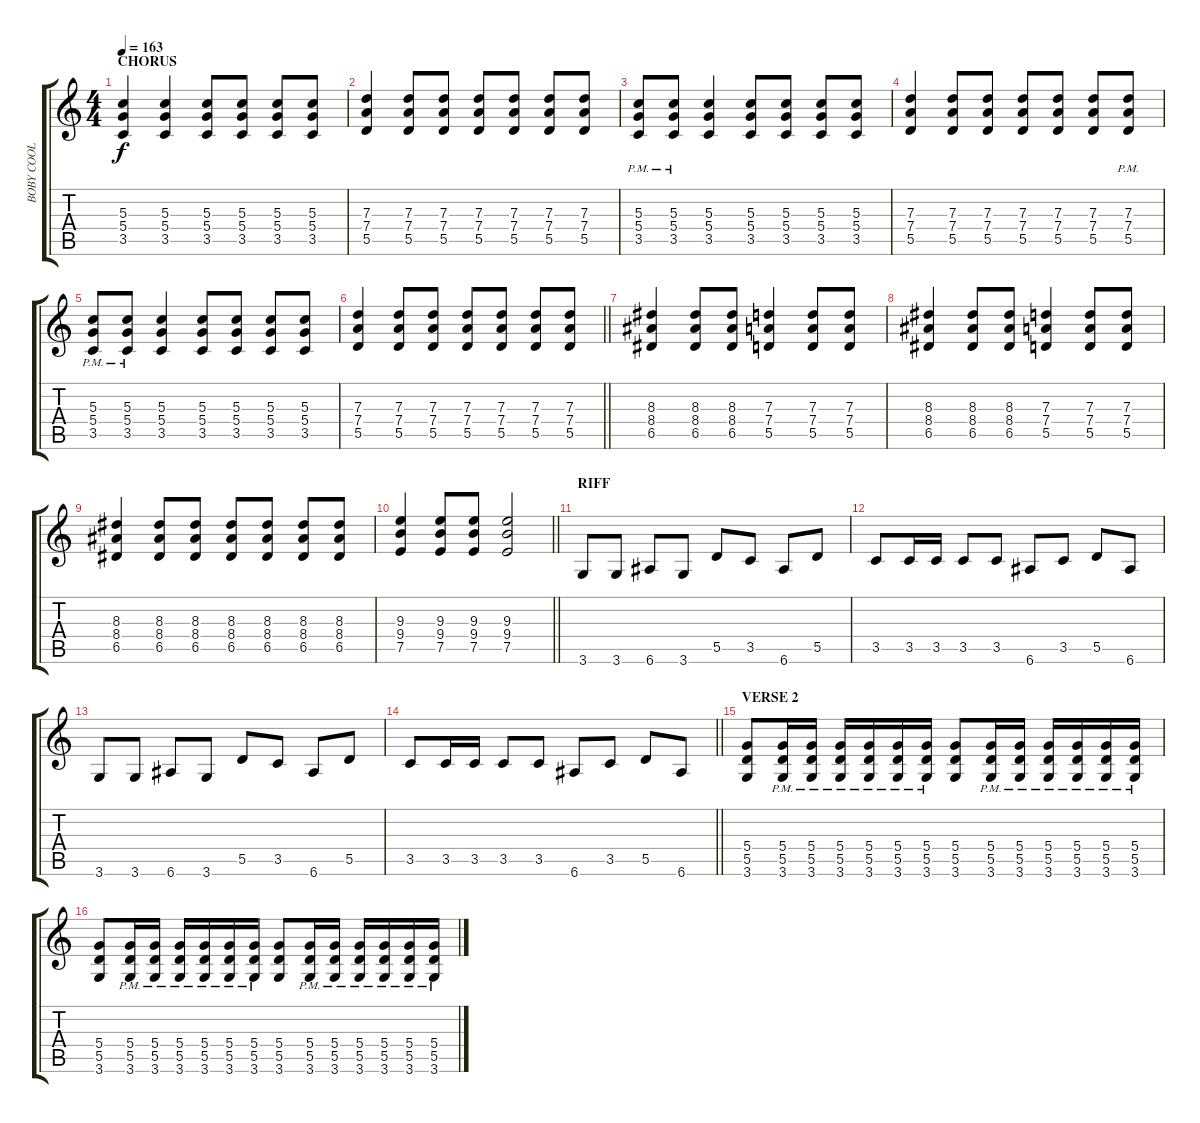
\track ("BOBY COOL (2nd-distortion)" "BOBY COOL ") {instrument distortionguitar}
\staff {score tabs}
\tuning (E4 B3 G3 D3 A2 E2) {hide}
\ts (4 4)
\section ("" "CHORUS")
\tempo 163
\clef g2
\ks c
(5.3 5.4 3.5).4{dy f} (5.3 5.4 3.5).4 (5.3 5.4 3.5).8 (5.3 5.4 3.5).8 (5.3 5.4 3.5).8 (5.3 5.4 3.5).8 |
(7.3 7.4 5.5).4 (7.3 7.4 5.5).8 (7.3 7.4 5.5).8 (7.3 7.4 5.5).8 (7.3 7.4 5.5).8 (7.3 7.4 5.5).8 (7.3 7.4 5.5).8 |
(5.3{pm} 5.4{pm} 3.5{pm}).8 (5.3{pm} 5.4{pm} 3.5{pm}).8 (5.3 5.4 3.5).4 (5.3 5.4 3.5).8 (5.3 5.4 3.5).8 (5.3 5.4 3.5).8 (5.3 5.4 3.5).8 |
(7.3 7.4 5.5).4 (7.3 7.4 5.5).8 (7.3 7.4 5.5).8 (7.3 7.4 5.5).8 (7.3 7.4 5.5).8 (7.3 7.4 5.5).8 (7.3{pm} 7.4{pm} 5.5{pm}).8 |
(5.3{pm} 5.4{pm} 3.5{pm}).8 (5.3{pm} 5.4{pm} 3.5{pm}).8 (5.3 5.4 3.5).4 (5.3 5.4 3.5).8 (5.3 5.4 3.5).8 (5.3 5.4 3.5).8 (5.3 5.4 3.5).8 |
\barLineRight lightlight
(7.3 7.4 5.5).4 (7.3 7.4 5.5).8 (7.3 7.4 5.5).8 (7.3 7.4 5.5).8 (7.3 7.4 5.5).8 (7.3 7.4 5.5).8 (7.3 7.4 5.5).8 |
(8.3 8.4 6.5).4 (8.3 8.4 6.5).8 (8.3 8.4 6.5).8 (7.3 7.4 5.5).4 (7.3 7.4 5.5).8 (7.3 7.4 5.5).8 |
(8.3 8.4 6.5).4 (8.3 8.4 6.5).8 (8.3 8.4 6.5).8 (7.3 7.4 5.5).4 (7.3 7.4 5.5).8 (7.3 7.4 5.5).8 |
(8.3 8.4 6.5).4 (8.3 8.4 6.5).8 (8.3 8.4 6.5).8 (8.3 8.4 6.5).8 (8.3 8.4 6.5).8 (8.3 8.4 6.5).8 (8.3 8.4 6.5).8 |
\barLineRight lightlight
(9.3 9.4 7.5).4 (9.3 9.4 7.5).8 (9.3 9.4 7.5).8 (9.3 9.4 7.5).2 |
\section ("" "RIFF")
3.6.8 3.6.8 6.6.8 3.6.8 5.5.8 3.5.8 6.6.8 5.5.8 |
3.5.8 3.5.16 3.5.16 3.5.8 3.5.8 6.6.8 3.5.8 5.5.8 6.6.8 |
3.6.8 3.6.8 6.6.8 3.6.8 5.5.8 3.5.8 6.6.8 5.5.8 |
\barLineRight lightlight
3.5.8 3.5.16 3.5.16 3.5.8 3.5.8 6.6.8 3.5.8 5.5.8 6.6.8 |
\section ("" "VERSE 2")
(5.4 5.5 3.6).8 (5.4{pm} 5.5{pm} 3.6{pm}).16 (5.4{pm} 5.5{pm} 3.6{pm}).16 (5.4{pm} 5.5{pm} 3.6{pm}).16 (5.4{pm} 5.5{pm} 3.6{pm}).16 (5.4{pm} 5.5{pm} 3.6{pm}).16 (5.4{pm} 5.5{pm} 3.6{pm}).16 (5.4 5.5 3.6).8 (5.4{pm} 5.5{pm} 3.6{pm}).16 (5.4{pm} 5.5{pm} 3.6{pm}).16 (5.4{pm} 5.5{pm} 3.6{pm}).16 (5.4{pm} 5.5{pm} 3.6{pm}).16 (5.4{pm} 5.5{pm} 3.6{pm}).16 (5.4{pm} 5.5{pm} 3.6{pm}).16 |
(5.4 5.5 3.6).8 (5.4{pm} 5.5{pm} 3.6{pm}).16 (5.4{pm} 5.5{pm} 3.6{pm}).16 (5.4{pm} 5.5{pm} 3.6{pm}).16 (5.4{pm} 5.5{pm} 3.6{pm}).16 (5.4{pm} 5.5{pm} 3.6{pm}).16 (5.4{pm} 5.5{pm} 3.6{pm}).16 (5.4 5.5 3.6).8 (5.4{pm} 5.5{pm} 3.6{pm}).16 (5.4{pm} 5.5{pm} 3.6{pm}).16 (5.4{pm} 5.5{pm} 3.6{pm}).16 (5.4{pm} 5.5{pm} 3.6{pm}).16 (5.4{pm} 5.5{pm} 3.6{pm}).16 (5.4{pm} 5.5{pm} 3.6{pm}).16
